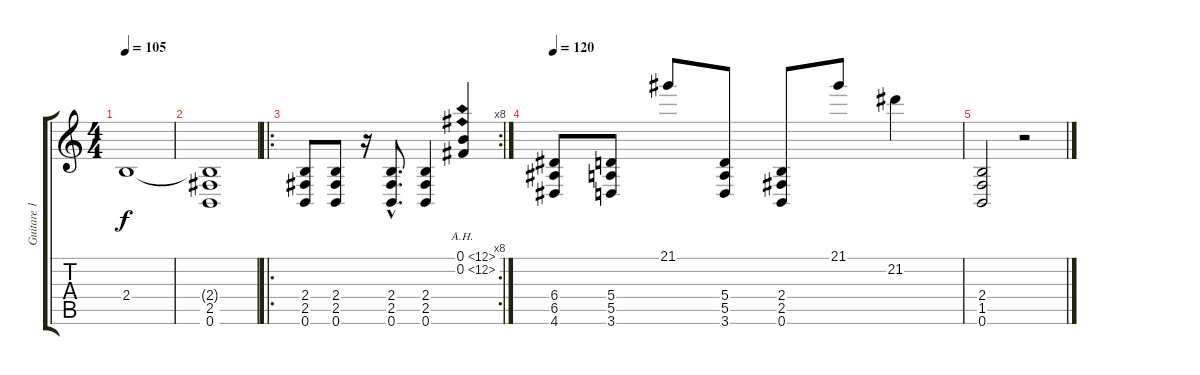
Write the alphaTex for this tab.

\track ("Guitare 1" "Guitare 1") {instrument distortionguitar}
\staff {score tabs}
\tuning (B3 Gb3 D3 A2 E2 B1) {hide}
\ts (4 4)
\tempo 105
\clef g2
\ks c
2.4{t}.1{dy f} |
(2.4{t} 2.5{t} 0.6{t}).1 |
\ro
\rc 8
(2.4 2.5 0.6).8 (2.4 2.5 0.6).8 r.16 (2.4{hac} 2.5{hac} 0.6{hac}).8{d} (2.4 2.5 0.6).4 (0.1{ah 12} 0.2{ah 12}).4 |
\tempo 120
(6.4 6.5 4.6).8 (5.4 5.5 3.6).8 21.1.8 (5.4 5.5 3.6).8 (2.4 2.5 0.6).8 21.1.8 21.2.4 |
(2.4 1.5 0.6).2 r.2
